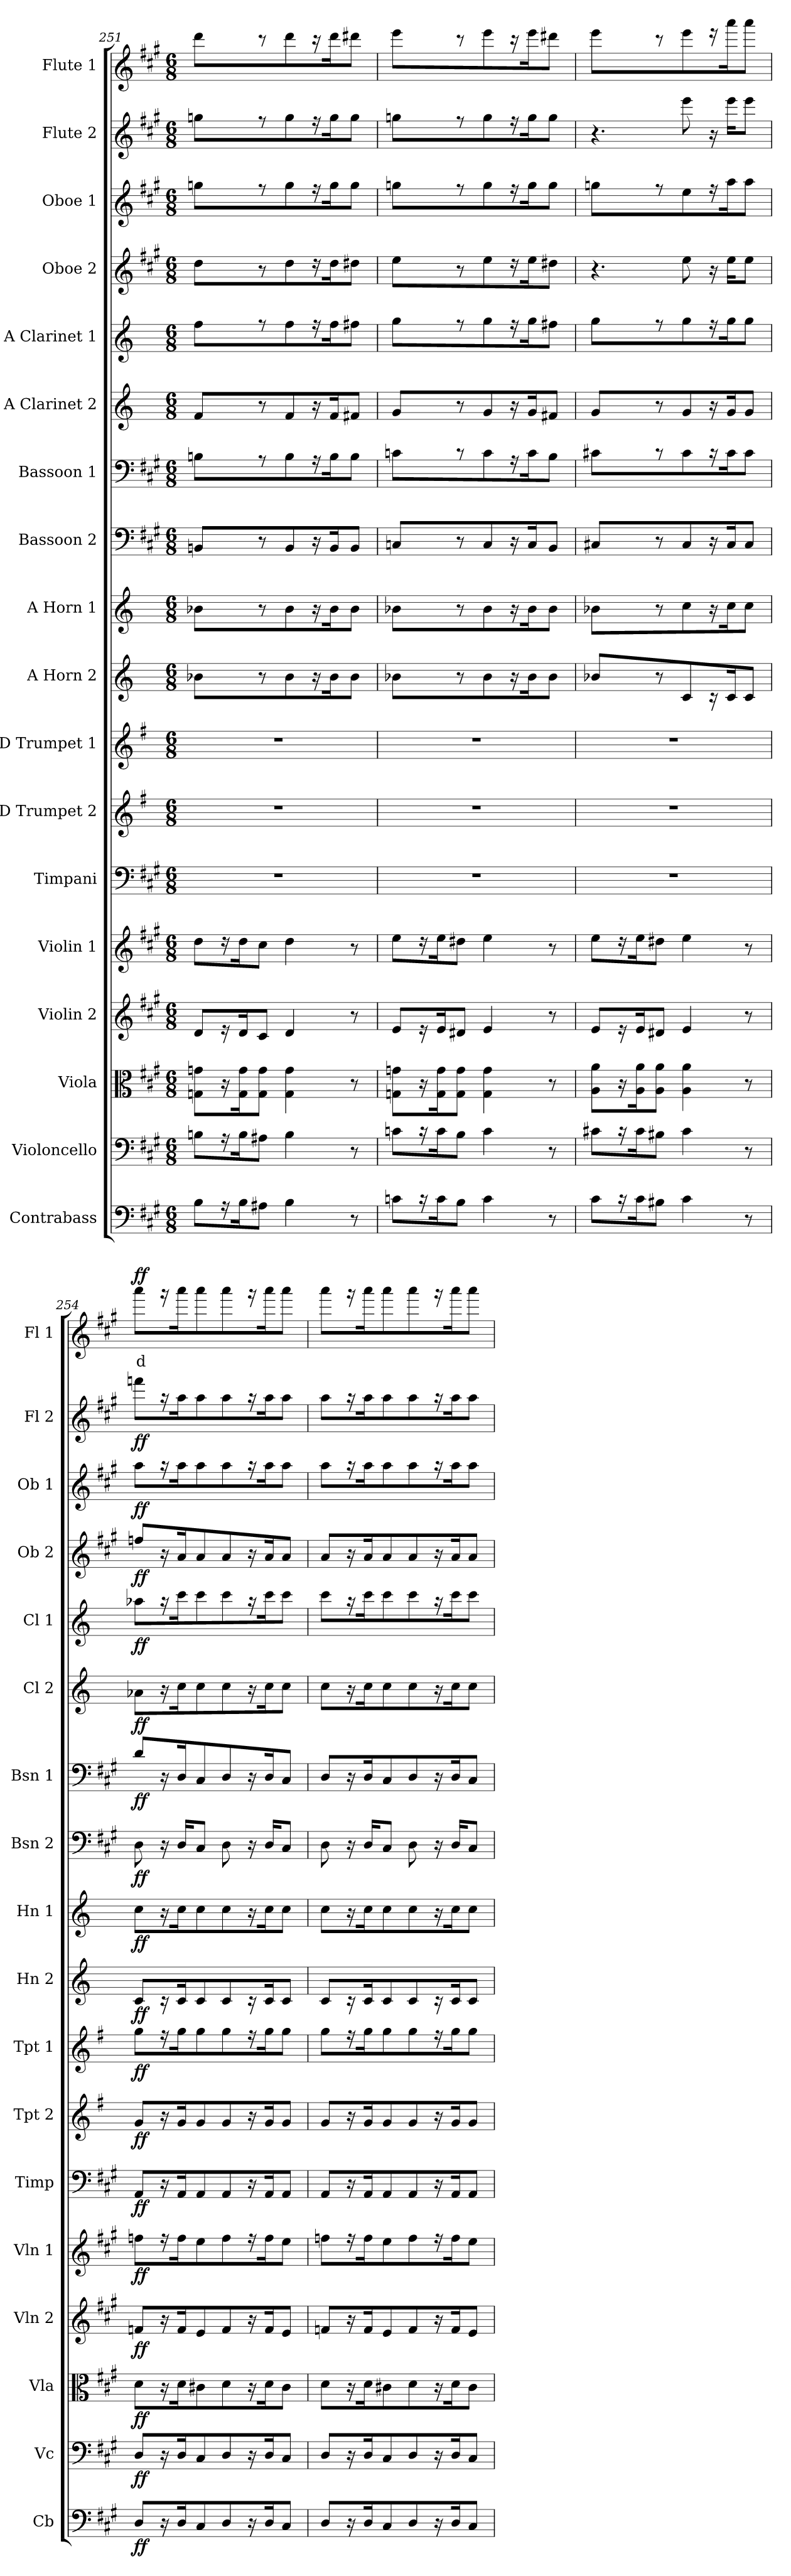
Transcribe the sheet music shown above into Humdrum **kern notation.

**kern	**dynam	**kern	**dynam	**kern	**dynam	**kern	**dynam	**kern	**dynam	**kern	**dynam	**kern	**dynam	**kern	**dynam	**kern	**dynam	**kern	**dynam	**kern	**dynam	**kern	**dynam	**kern	**dynam	**kern	**dynam	**kern	**dynam	**kern	**dynam	**kern	**dynam	**kern	**text	**dynam
*part18	*part18	*part17	*part17	*part16	*part16	*part15	*part15	*part14	*part14	*part13	*part13	*part12	*part12	*part11	*part11	*part10	*part10	*part9	*part9	*part8	*part8	*part7	*part7	*part6	*part6	*part5	*part5	*part4	*part4	*part3	*part3	*part2	*part2	*part1	*part1	*part1
*staff18	*staff18	*staff17	*staff17	*staff16	*staff16	*staff15	*staff15	*staff14	*staff14	*staff13	*staff13	*staff12	*staff12	*staff11	*staff11	*staff10	*staff10	*staff9	*staff9	*staff8	*staff8	*staff7	*staff7	*staff6	*staff6	*staff5	*staff5	*staff4	*staff4	*staff3	*staff3	*staff2	*staff2	*staff1	*staff1	*staff1
*I"Contrabass	*	*I"Violoncello	*	*I"Viola	*	*I"Violin 2	*	*I"Violin 1	*	*I"Timpani	*	*I"D Trumpet 2	*	*I"D Trumpet 1	*	*I"A Horn 2	*	*I"A Horn 1	*	*I"Bassoon 2	*	*I"Bassoon 1	*	*I"A Clarinet 2	*	*I"A Clarinet 1	*	*I"Oboe 2	*	*I"Oboe 1	*	*I"Flute 2	*	*I"Flute 1	*	*
*I'Cb	*	*I'Vc	*	*I'Vla	*	*I'Vln 2	*	*I'Vln 1	*	*I'Timp	*	*I'Tpt 2	*	*I'Tpt 1	*	*I'Hn 2	*	*I'Hn 1	*	*I'Bsn 2	*	*I'Bsn 1	*	*I'Cl 2	*	*I'Cl 1	*	*I'Ob 2	*	*I'Ob 1	*	*I'Fl 2	*	*I'Fl 1	*	*
*clefF4	*	*clefF4	*	*clefC3	*	*clefG2	*	*clefG2	*	*clefF4	*	*clefG2	*	*clefG2	*	*clefG2	*	*clefG2	*	*clefF4	*	*clefF4	*	*clefG2	*	*clefG2	*	*clefG2	*	*clefG2	*	*clefG2	*	*clefG2	*	*
*ITrd7c12	*	*	*	*	*	*	*	*	*	*	*	*ITrd-1c-2	*	*ITrd-1c-2	*	*ITrd2c3	*	*ITrd2c3	*	*	*	*	*	*ITrd2c3	*	*ITrd2c3	*	*	*	*	*	*	*	*	*	*
*k[f#c#g#]	*	*k[f#c#g#]	*	*k[f#c#g#]	*	*k[f#c#g#]	*	*k[f#c#g#]	*	*k[f#c#g#]	*	*k[f#c#g#]	*	*k[f#c#g#]	*	*k[f#c#g#]	*	*k[f#c#g#]	*	*k[f#c#g#]	*	*k[f#c#g#]	*	*k[f#c#g#]	*	*k[f#c#g#]	*	*k[f#c#g#]	*	*k[f#c#g#]	*	*k[f#c#g#]	*	*k[f#c#g#]	*	*
*M6/8	*	*M6/8	*	*M6/8	*	*M6/8	*	*M6/8	*	*M6/8	*	*M6/8	*	*M6/8	*	*M6/8	*	*M6/8	*	*M6/8	*	*M6/8	*	*M6/8	*	*M6/8	*	*M6/8	*	*M6/8	*	*M6/8	*	*M6/8	*	*
=251	=251	=251	=251	=251	=251	=251	=251	=251	=251	=251	=251	=251	=251	=251	=251	=251	=251	=251	=251	=251	=251	=251	=251	=251	=251	=251	=251	=251	=251	=251	=251	=251	=251	=251	=251	=251
8BB\L	.	8Bn\L	.	8Gn\ 8gn\L	.	8d/L	.	8dd\L	.	2.r	.	2.r	.	2.r	.	4gn\	.	4gn\	.	4BBn/	.	4Bn\	.	4d/	.	4dd\	.	4dd\	.	4ggn\	.	4ggn\	.	4ddd\	.	.
16r	.	16r	.	16r	.	16r	.	16r	.	.	.	.	.	.	.	.	.	.	.	.	.	.	.	.	.	.	.	.	.	.	.	.	.	.	.	.
16BB\J	.	16B\J	.	16G\ 16g\J	.	16d/J	.	16dd\J	.	.	.	.	.	.	.	.	.	.	.	.	.	.	.	.	.	.	.	.	.	.	.	.	.	.	.	.
8AA#X\J	.	8A#X\J	.	8G\ 8g\J	.	8c#/J	.	8cc#\J	.	.	.	.	.	.	.	8r	.	8r	.	8r	.	8r	.	8r	.	8r	.	8r	.	8r	.	8r	.	8r	.	.
4BB\	.	4B\	.	4G\ 4g\	.	4d/	.	4dd\	.	.	.	.	.	.	.	8g\L	.	8g\L	.	8BB/L	.	8B\L	.	8d/L	.	8dd\L	.	8dd\L	.	8gg\L	.	8gg\L	.	8ddd\L	.	.
.	.	.	.	.	.	.	.	.	.	.	.	.	.	.	.	16r	.	16r	.	16r	.	16r	.	16r	.	16r	.	16r	.	16r	.	16r	.	16r	.	.
.	.	.	.	.	.	.	.	.	.	.	.	.	.	.	.	16g\J	.	16g\J	.	16BB/J	.	16B\J	.	16d/J	.	16dd\J	.	16dd\J	.	16gg\J	.	16gg\J	.	16ddd\J	.	.
8r	.	8r	.	8r	.	8r	.	8r	.	.	.	.	.	.	.	8g\J	.	8g\J	.	8BB/J	.	8B\J	.	8d#X/J	.	8dd#X\J	.	8dd#X\J	.	8gg\J	.	8gg\J	.	8ddd#X\J	.	.
=252	=252	=252	=252	=252	=252	=252	=252	=252	=252	=252	=252	=252	=252	=252	=252	=252	=252	=252	=252	=252	=252	=252	=252	=252	=252	=252	=252	=252	=252	=252	=252	=252	=252	=252	=252	=252
8Cn\L	.	8cn\L	.	8Gn\ 8gn\L	.	8e/L	.	8ee\L	.	2.r	.	2.r	.	2.r	.	4gn\	.	4gn\	.	4Cn/	.	4cn\	.	4e/	.	4ee\	.	4ee\	.	4ggn\	.	4ggn\	.	4eee\	.	.
16r	.	16r	.	16r	.	16r	.	16r	.	.	.	.	.	.	.	.	.	.	.	.	.	.	.	.	.	.	.	.	.	.	.	.	.	.	.	.
16C\J	.	16c\J	.	16G\ 16g\J	.	16e/J	.	16ee\J	.	.	.	.	.	.	.	.	.	.	.	.	.	.	.	.	.	.	.	.	.	.	.	.	.	.	.	.
8BB\J	.	8B\J	.	8G\ 8g\J	.	8d#X/J	.	8dd#X\J	.	.	.	.	.	.	.	8r	.	8r	.	8r	.	8r	.	8r	.	8r	.	8r	.	8r	.	8r	.	8r	.	.
4C\	.	4c\	.	4G\ 4g\	.	4e/	.	4ee\	.	.	.	.	.	.	.	8g\L	.	8g\L	.	8C/L	.	8c\L	.	8e/L	.	8ee\L	.	8ee\L	.	8gg\L	.	8gg\L	.	8eee\L	.	.
.	.	.	.	.	.	.	.	.	.	.	.	.	.	.	.	16r	.	16r	.	16r	.	16r	.	16r	.	16r	.	16r	.	16r	.	16r	.	16r	.	.
.	.	.	.	.	.	.	.	.	.	.	.	.	.	.	.	16g\J	.	16g\J	.	16C/J	.	16c\J	.	16e/J	.	16ee\J	.	16ee\J	.	16gg\J	.	16gg\J	.	16eee\J	.	.
8r	.	8r	.	8r	.	8r	.	8r	.	.	.	.	.	.	.	8g\J	.	8g\J	.	8BB/J	.	8B\J	.	8d#X/J	.	8dd#X\J	.	8dd#X\J	.	8gg\J	.	8gg\J	.	8ddd#X\J	.	.
=253	=253	=253	=253	=253	=253	=253	=253	=253	=253	=253	=253	=253	=253	=253	=253	=253	=253	=253	=253	=253	=253	=253	=253	=253	=253	=253	=253	=253	=253	=253	=253	=253	=253	=253	=253	=253
8C#\L	.	8c#X\L	.	8A\ 8a\L	.	8e/L	.	8ee\L	.	2.r	.	2.r	.	2.r	.	4gn\	.	4gn\	.	4C#X/	.	4c#X\	.	4e/	.	4ee\	.	4.r	.	4ggn\	.	4.r	.	4eee\	.	.
16r	.	16r	.	16r	.	16r	.	16r	.	.	.	.	.	.	.	.	.	.	.	.	.	.	.	.	.	.	.	.	.	.	.	.	.	.	.	.
16C#\J	.	16c#\J	.	16A\ 16a\J	.	16e/J	.	16ee\J	.	.	.	.	.	.	.	.	.	.	.	.	.	.	.	.	.	.	.	.	.	.	.	.	.	.	.	.
8BB#X\J	.	8B#X\J	.	8A\ 8a\J	.	8d#X/J	.	8dd#X\J	.	.	.	.	.	.	.	8r	.	8r	.	8r	.	8r	.	8r	.	8r	.	.	.	8r	.	.	.	8r	.	.
4C#\	.	4c#\	.	4A\ 4a\	.	4e/	.	4ee\	.	.	.	.	.	.	.	8A/L	.	8a\L	.	8C#/L	.	8c#\L	.	8e/L	.	8ee\L	.	8ee\	.	8ee\L	.	8eee\	.	8eee\L	.	.
.	.	.	.	.	.	.	.	.	.	.	.	.	.	.	.	16r	.	16r	.	16r	.	16r	.	16r	.	16r	.	16r	.	16r	.	16r	.	16r	.	.
.	.	.	.	.	.	.	.	.	.	.	.	.	.	.	.	16A/J	.	16a\J	.	16C#/J	.	16c#\J	.	16e/J	.	16ee\J	.	16ee\KL	.	16aa\J	.	16eee\KL	.	16aaa\J	.	.
8r	.	8r	.	8r	.	8r	.	8r	.	.	.	.	.	.	.	8A/J	.	8a\J	.	8C#/J	.	8c#\J	.	8e/J	.	8ee\J	.	8ee\J	.	8aa\J	.	8eee\J	.	8aaa\J	.	.
!!LO:PB:g=z
=254	=254	=254	=254	=254	=254	=254	=254	=254	=254	=254	=254	=254	=254	=254	=254	=254	=254	=254	=254	=254	=254	=254	=254	=254	=254	=254	=254	=254	=254	=254	=254	=254	=254	=254	=254	=254
!	!LO:DY:b	!	!LO:DY:b	!	!LO:DY:b	!	!LO:DY:b	!	!LO:DY:b	!	!LO:DY:b	!	!LO:DY:b	!	!LO:DY:b	!	!LO:DY:b	!	!LO:DY:b	!	!LO:DY:b	!	!LO:DY:b	!	!LO:DY:b	!	!LO:DY:b	!	!LO:DY:b	!	!LO:DY:b	!	!LO:DY:b	!	!LO:LY:b:color=#FF0000	!LO:DY:b
8DD/L	ff	8D/L	ff	8d\L	ff	8fn/L	ff	8ffn\L	ff	8AA/L	ff	8a/L	ff	8aa\L	ff	8A/L	ff	8a\L	ff	8D\	ff	8d\L	ff	8fn\L	ff	8ffn\L	ff	8ffn\L	ff	8aa\L	ff	8fffn\L	ff	8aaa\L	d	ff
16r	.	16r	.	16r	.	16r	.	16r	.	16r	.	16r	.	16r	.	16r	.	16r	.	16r	.	16r	.	16r	.	16r	.	16r	.	16r	.	16r	.	16r	.	.
16DD/J	.	16D/J	.	16d\J	.	16f/J	.	16ff\J	.	16AA/J	.	16a/J	.	16aa\J	.	16A/J	.	16a\J	.	16D/KL	.	16D\J	.	16a\J	.	16aa\J	.	16a\J	.	16aa\J	.	16aa\J	.	16aaa\J	.	.
8CC#/J	.	8C#/J	.	8c#X\J	.	8e/J	.	8ee\J	.	8AA/J	.	8a/J	.	8aa\J	.	8A/J	.	8a\J	.	8C#/J	.	8C#\J	.	8a\J	.	8aa\J	.	8a\J	.	8aa\J	.	8aa\J	.	8aaa\J	.	.
8DD/L	.	8D/L	.	8d\L	.	8f/L	.	8ff\L	.	8AA/L	.	8a/L	.	8aa\L	.	8A/L	.	8a\L	.	8D\	.	8D/L	.	8a\L	.	8aa\L	.	8a/L	.	8aa\L	.	8aa\L	.	8aaa\L	.	.
16r	.	16r	.	16r	.	16r	.	16r	.	16r	.	16r	.	16r	.	16r	.	16r	.	16r	.	16r	.	16r	.	16r	.	16r	.	16r	.	16r	.	16r	.	.
16DD/J	.	16D/J	.	16d\J	.	16f/J	.	16ff\J	.	16AA/J	.	16a/J	.	16aa\J	.	16A/J	.	16a\J	.	16D/KL	.	16D/J	.	16a\J	.	16aa\J	.	16a/J	.	16aa\J	.	16aa\J	.	16aaa\J	.	.
8CC#/J	.	8C#/J	.	8c#\J	.	8e/J	.	8ee\J	.	8AA/J	.	8a/J	.	8aa\J	.	8A/J	.	8a\J	.	8C#/J	.	8C#/J	.	8a\J	.	8aa\J	.	8a/J	.	8aa\J	.	8aa\J	.	8aaa\J	.	.
=255	=255	=255	=255	=255	=255	=255	=255	=255	=255	=255	=255	=255	=255	=255	=255	=255	=255	=255	=255	=255	=255	=255	=255	=255	=255	=255	=255	=255	=255	=255	=255	=255	=255	=255	=255	=255
8DD/L	.	8D/L	.	8d\L	.	8fn/L	.	8ffn\L	.	8AA/L	.	8a/L	.	8aa\L	.	8A/L	.	8a\L	.	8D\	.	8D/L	.	8a\L	.	8aa\L	.	8a/L	.	8aa\L	.	8aa\L	.	8aaa\L	.	.
16r	.	16r	.	16r	.	16r	.	16r	.	16r	.	16r	.	16r	.	16r	.	16r	.	16r	.	16r	.	16r	.	16r	.	16r	.	16r	.	16r	.	16r	.	.
16DD/J	.	16D/J	.	16d\J	.	16f/J	.	16ff\J	.	16AA/J	.	16a/J	.	16aa\J	.	16A/J	.	16a\J	.	16D/KL	.	16D/J	.	16a\J	.	16aa\J	.	16a/J	.	16aa\J	.	16aa\J	.	16aaa\J	.	.
8CC#/J	.	8C#/J	.	8c#X\J	.	8e/J	.	8ee\J	.	8AA/J	.	8a/J	.	8aa\J	.	8A/J	.	8a\J	.	8C#/J	.	8C#/J	.	8a\J	.	8aa\J	.	8a/J	.	8aa\J	.	8aa\J	.	8aaa\J	.	.
8DD/L	.	8D/L	.	8d\L	.	8f/L	.	8ff\L	.	8AA/L	.	8a/L	.	8aa\L	.	8A/L	.	8a\L	.	8D\	.	8D/L	.	8a\L	.	8aa\L	.	8a/L	.	8aa\L	.	8aa\L	.	8aaa\L	.	.
16r	.	16r	.	16r	.	16r	.	16r	.	16r	.	16r	.	16r	.	16r	.	16r	.	16r	.	16r	.	16r	.	16r	.	16r	.	16r	.	16r	.	16r	.	.
16DD/J	.	16D/J	.	16d\J	.	16f/J	.	16ff\J	.	16AA/J	.	16a/J	.	16aa\J	.	16A/J	.	16a\J	.	16D/KL	.	16D/J	.	16a\J	.	16aa\J	.	16a/J	.	16aa\J	.	16aa\J	.	16aaa\J	.	.
8CC#/J	.	8C#/J	.	8c#\J	.	8e/J	.	8ee\J	.	8AA/J	.	8a/J	.	8aa\J	.	8A/J	.	8a\J	.	8C#/J	.	8C#/J	.	8a\J	.	8aa\J	.	8a/J	.	8aa\J	.	8aa\J	.	8aaa\J	.	.
=	=	=	=	=	=	=	=	=	=	=	=	=	=	=	=	=	=	=	=	=	=	=	=	=	=	=	=	=	=	=	=	=	=	=	=	=
*-	*-	*-	*-	*-	*-	*-	*-	*-	*-	*-	*-	*-	*-	*-	*-	*-	*-	*-	*-	*-	*-	*-	*-	*-	*-	*-	*-	*-	*-	*-	*-	*-	*-	*-	*-	*-
